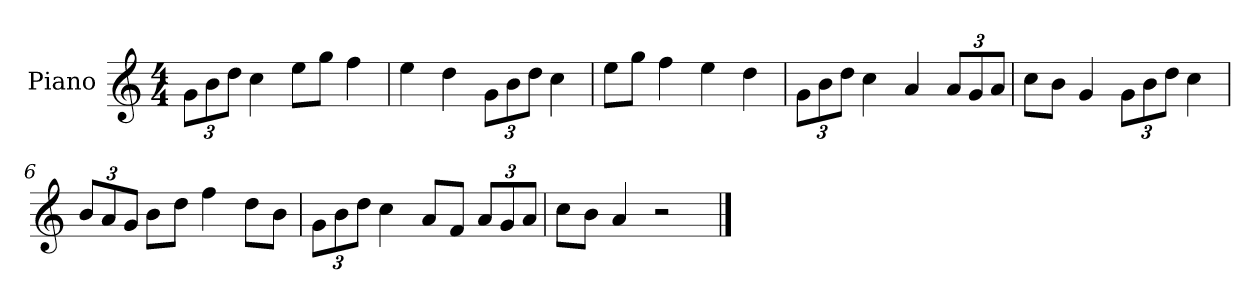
**kern
*part1
*staff1
*I"Piano
*I'P-no
*clefG2
*k[]
*M4/4
*MM90
*Xbrackettup
=1
12g\L
12b\
12dd\J
4cc\
8ee\L
8gg\J
4ff\
=2
4ee\
4dd\
12g\L
12b\
12dd\J
4cc\
=3
8ee\L
8gg\J
4ff\
4ee\
4dd\
=4
12g\L
12b\
12dd\J
4cc\
4a/
12a/L
12g/
12a/J
=5
8cc\L
8b\J
4g/
12g\L
12b\
12dd\J
4cc\
!!LO:LB:g=z
=6
12b/L
12a/
12g/J
8b\L
8dd\J
4ff\
8dd\L
8b\J
=7
12g\L
12b\
12dd\J
4cc\
8a/L
8f/J
12a/L
12g/
12a/J
=8
8cc\L
8b\J
4a/
2r
==
*-
